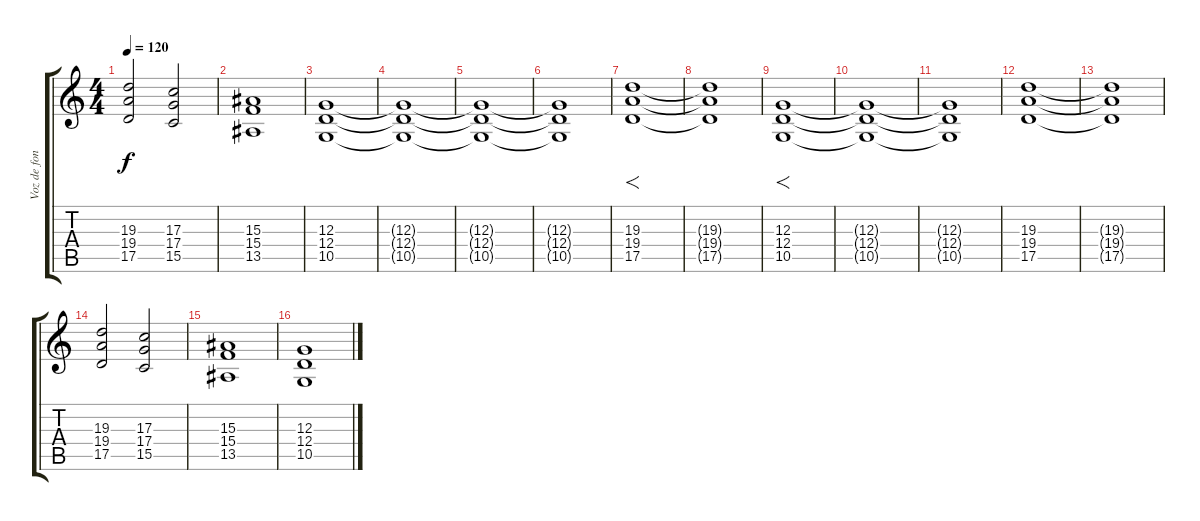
\track ("Voz de fondo" "Voz de fon") {instrument voiceoohs}
\staff {score tabs}
\tuning (E4 B3 G3 D3 A2 E2) {hide}
\ts (4 4)
\tempo 120
\clef g2
\ks c
(19.3 19.4 17.5).2{dy f} (17.3 17.4 15.5).2 |
(15.3 15.4 13.5).1 |
(12.3 12.4 10.5).1 |
(12.3{t} 12.4{t} 10.5{t}).1 |
(12.3{t} 12.4{t} 10.5{t}).1 |
(12.3{t} 12.4{t} 10.5{t}).1 |
(19.3 19.4 17.5).1{f} |
(19.3{t} 19.4{t} 17.5{t}).1 |
(12.3 12.4 10.5).1{f} |
(12.3{t} 12.4{t} 10.5{t}).1 |
(12.3{t} 12.4{t} 10.5{t}).1 |
(19.3 19.4 17.5).1 |
(19.3{t} 19.4{t} 17.5{t}).1 |
(19.3 19.4 17.5).2 (17.3 17.4 15.5).2 |
(15.3 15.4 13.5).1 |
(12.3 12.4 10.5).1
